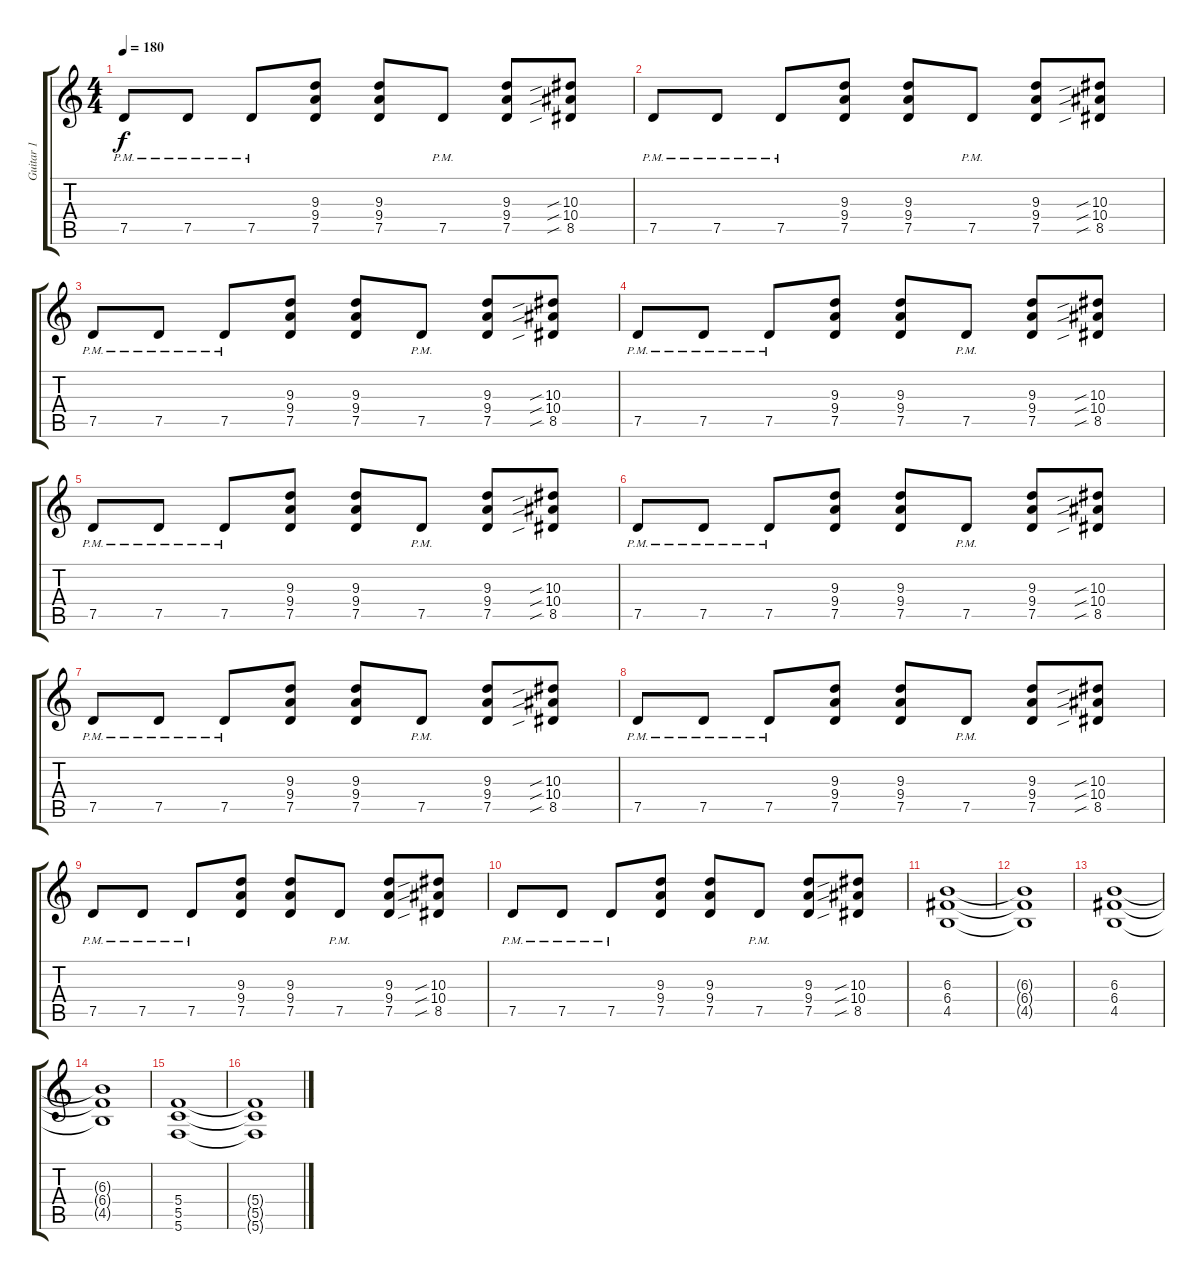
\track ("Guitar 1" "Guitar 1") {instrument distortionguitar}
\staff {score tabs}
\tuning (D4 A3 F3 C3 G2 C2) {hide}
\ts (4 4)
\tempo 180
\clef g2
\ks c
7.5{pm}.8{dy f} 7.5{pm}.8 7.5{pm}.8 (9.3 9.4 7.5).8 (9.3 9.4 7.5).8 7.5{pm}.8 (9.3 9.4 7.5).8 (10.3{sib} 10.4{sib} 8.5{sib}).8 |
7.5{pm}.8 7.5{pm}.8 7.5{pm}.8 (9.3 9.4 7.5).8 (9.3 9.4 7.5).8 7.5{pm}.8 (9.3 9.4 7.5).8 (10.3{sib} 10.4{sib} 8.5{sib}).8 |
7.5{pm}.8 7.5{pm}.8 7.5{pm}.8 (9.3 9.4 7.5).8 (9.3 9.4 7.5).8 7.5{pm}.8 (9.3 9.4 7.5).8 (10.3{sib} 10.4{sib} 8.5{sib}).8 |
7.5{pm}.8 7.5{pm}.8 7.5{pm}.8 (9.3 9.4 7.5).8 (9.3 9.4 7.5).8 7.5{pm}.8 (9.3 9.4 7.5).8 (10.3{sib} 10.4{sib} 8.5{sib}).8 |
7.5{pm}.8 7.5{pm}.8 7.5{pm}.8 (9.3 9.4 7.5).8 (9.3 9.4 7.5).8 7.5{pm}.8 (9.3 9.4 7.5).8 (10.3{sib} 10.4{sib} 8.5{sib}).8 |
7.5{pm}.8 7.5{pm}.8 7.5{pm}.8 (9.3 9.4 7.5).8 (9.3 9.4 7.5).8 7.5{pm}.8 (9.3 9.4 7.5).8 (10.3{sib} 10.4{sib} 8.5{sib}).8 |
7.5{pm}.8 7.5{pm}.8 7.5{pm}.8 (9.3 9.4 7.5).8 (9.3 9.4 7.5).8 7.5{pm}.8 (9.3 9.4 7.5).8 (10.3{sib} 10.4{sib} 8.5{sib}).8 |
7.5{pm}.8 7.5{pm}.8 7.5{pm}.8 (9.3 9.4 7.5).8 (9.3 9.4 7.5).8 7.5{pm}.8 (9.3 9.4 7.5).8 (10.3{sib} 10.4{sib} 8.5{sib}).8 |
7.5{pm}.8 7.5{pm}.8 7.5{pm}.8 (9.3 9.4 7.5).8 (9.3 9.4 7.5).8 7.5{pm}.8 (9.3 9.4 7.5).8 (10.3{sib} 10.4{sib} 8.5{sib}).8 |
7.5{pm}.8 7.5{pm}.8 7.5{pm}.8 (9.3 9.4 7.5).8 (9.3 9.4 7.5).8 7.5{pm}.8 (9.3 9.4 7.5).8 (10.3{sib} 10.4{sib} 8.5{sib}).8 |
(6.3 6.4 4.5).1 |
(6.3{t} 6.4{t} 4.5{t}).1 |
(6.3 6.4 4.5).1 |
(6.3{t} 6.4{t} 4.5{t}).1 |
(5.4 5.5 5.6).1 |
(5.4{t} 5.5{t} 5.6{t}).1
